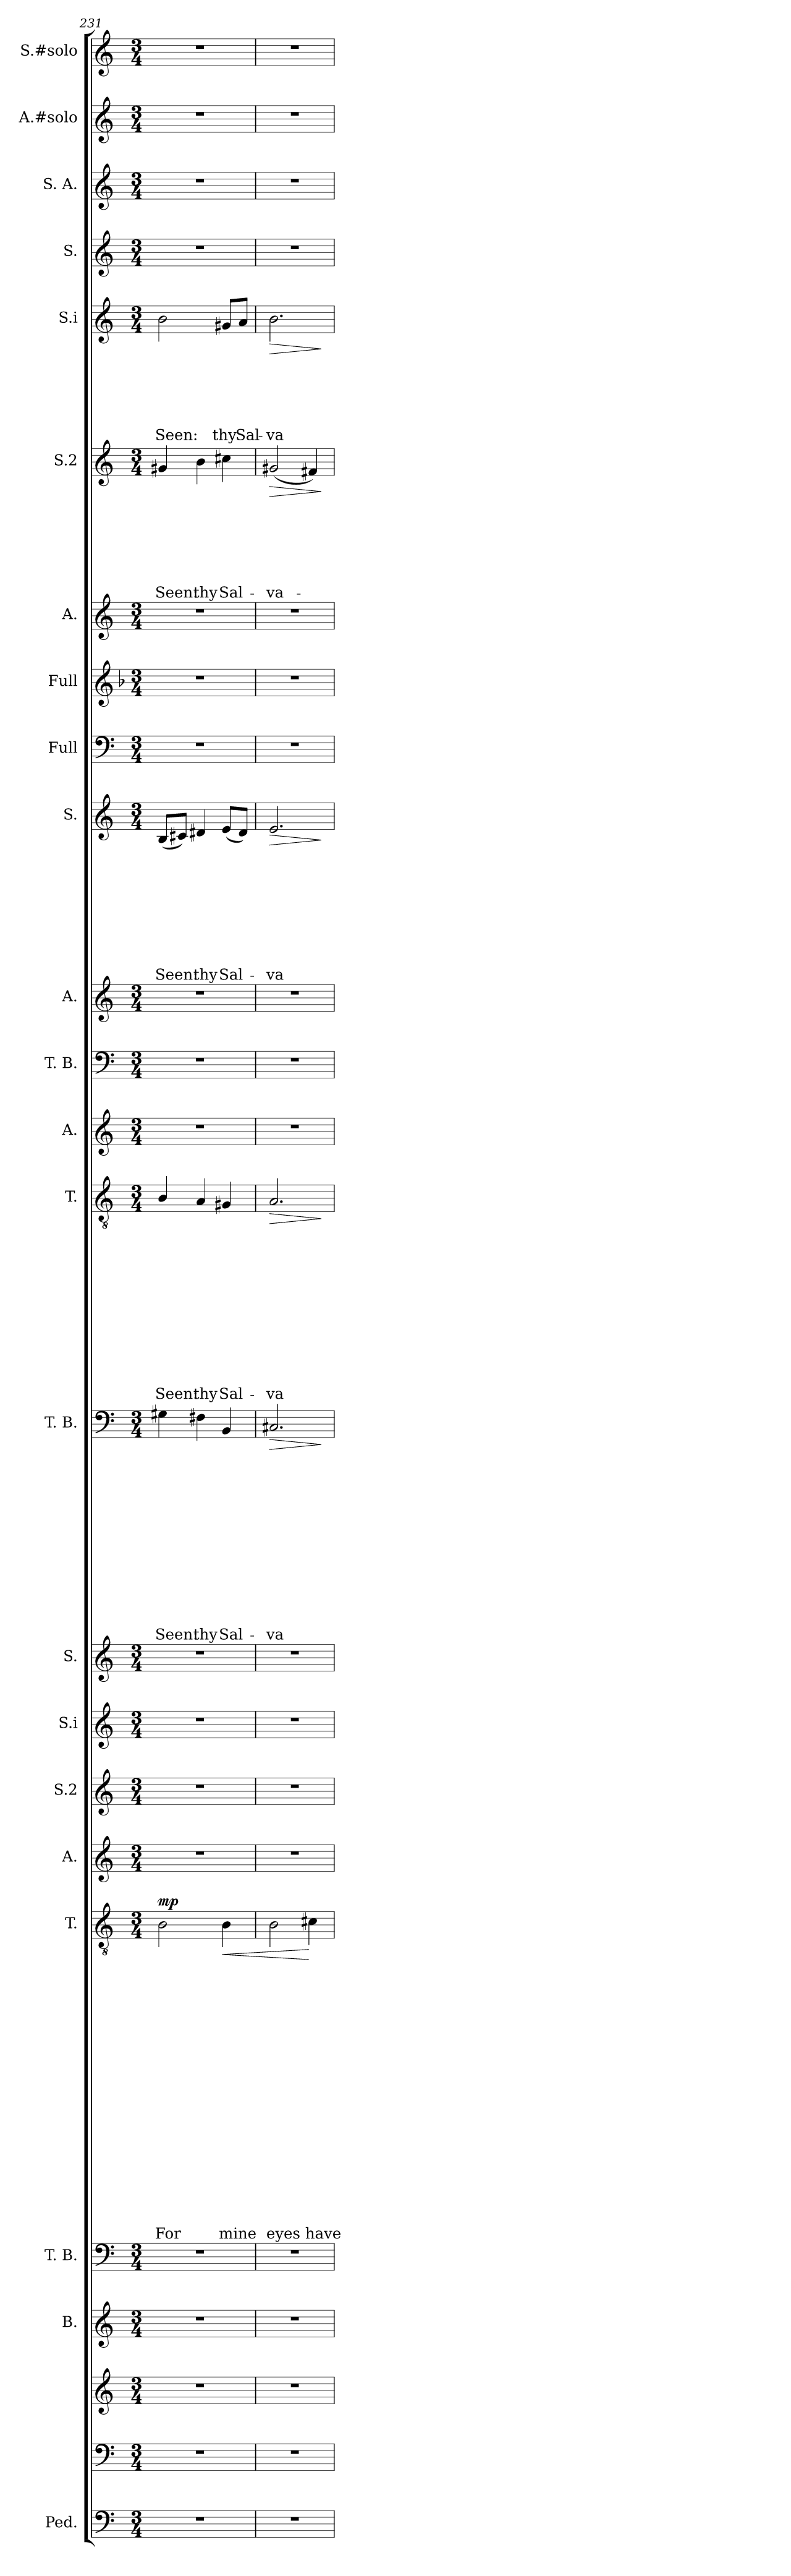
**kern	**kern	**kern	**kern	**kern	**kern	**text	**text	**text	**text	**text	**text	**text	**text	**text	**text	**text	**text	**text	**text	**text	**text	**text	**text	**text	**dynam	**kern	**kern	**kern	**kern	**kern	**text	**text	**text	**text	**text	**text	**text	**text	**text	**text	**text	**text	**text	**dynam	**kern	**text	**text	**text	**text	**text	**text	**text	**text	**text	**text	**text	**text	**dynam	**kern	**kern	**kern	**kern	**text	**text	**text	**text	**text	**text	**text	**text	**text	**dynam	**kern	**kern	**kern	**kern	**text	**text	**text	**text	**text	**text	**text	**dynam	**kern	**text	**text	**text	**text	**text	**text	**dynam	**kern	**kern	**kern	**kern
*part25	*part24	*part23	*part22	*part21	*part20	*part20	*part20	*part20	*part20	*part20	*part20	*part20	*part20	*part20	*part20	*part20	*part20	*part20	*part20	*part20	*part20	*part20	*part20	*part20	*part20	*part19	*part18	*part17	*part16	*part15	*part15	*part15	*part15	*part15	*part15	*part15	*part15	*part15	*part15	*part15	*part15	*part15	*part15	*part15	*part14	*part14	*part14	*part14	*part14	*part14	*part14	*part14	*part14	*part14	*part14	*part14	*part14	*part14	*part13	*part12	*part11	*part10	*part10	*part10	*part10	*part10	*part10	*part10	*part10	*part10	*part10	*part10	*part9	*part8	*part7	*part6	*part6	*part6	*part6	*part6	*part6	*part6	*part6	*part6	*part5	*part5	*part5	*part5	*part5	*part5	*part5	*part5	*part4	*part3	*part2	*part1
*staff25	*staff24	*staff23	*staff22	*staff21	*staff20	*staff20	*staff20	*staff20	*staff20	*staff20	*staff20	*staff20	*staff20	*staff20	*staff20	*staff20	*staff20	*staff20	*staff20	*staff20	*staff20	*staff20	*staff20	*staff20	*staff20	*staff19	*staff18	*staff17	*staff16	*staff15	*staff15	*staff15	*staff15	*staff15	*staff15	*staff15	*staff15	*staff15	*staff15	*staff15	*staff15	*staff15	*staff15	*staff15	*staff14	*staff14	*staff14	*staff14	*staff14	*staff14	*staff14	*staff14	*staff14	*staff14	*staff14	*staff14	*staff14	*staff14	*staff13	*staff12	*staff11	*staff10	*staff10	*staff10	*staff10	*staff10	*staff10	*staff10	*staff10	*staff10	*staff10	*staff10	*staff9	*staff8	*staff7	*staff6	*staff6	*staff6	*staff6	*staff6	*staff6	*staff6	*staff6	*staff6	*staff5	*staff5	*staff5	*staff5	*staff5	*staff5	*staff5	*staff5	*staff4	*staff3	*staff2	*staff1
*I"Ped.	*	*	*I"B.	*I"T. B.	*I"T.	*	*	*	*	*	*	*	*	*	*	*	*	*	*	*	*	*	*	*	*	*I"A.	*I"S.2	*I"S.i	*I"S.	*I"T. B.	*	*	*	*	*	*	*	*	*	*	*	*	*	*	*I"T.	*	*	*	*	*	*	*	*	*	*	*	*	*	*I"A.	*I"T. B.	*I"A.	*I"S.	*	*	*	*	*	*	*	*	*	*	*I"Full	*I"Full	*I"A.	*I"S.2	*	*	*	*	*	*	*	*	*I"S.i	*	*	*	*	*	*	*	*I"S.	*I"S. A.	*I"A.#solo	*I"S.#solo
*I'Ped.	*	*	*	*I'T. B.	*I'T.	*	*	*	*	*	*	*	*	*	*	*	*	*	*	*	*	*	*	*	*	*I'A.	*I'S.2	*I'S.i	*I'S.	*I'T. B.	*	*	*	*	*	*	*	*	*	*	*	*	*	*	*I'T.	*	*	*	*	*	*	*	*	*	*	*	*	*	*	*I'T. B.	*I'A.	*I'S.	*	*	*	*	*	*	*	*	*	*	*	*	*I'A.	*I'S.2	*	*	*	*	*	*	*	*	*I'S.i	*	*	*	*	*	*	*	*I'S.	*I'S. A.	*I'A.#solo	*I'S.#solo
*clefF4	*clefF4	*clefG2	*clefG2	*clefF4	*clefGv2	*	*	*	*	*	*	*	*	*	*	*	*	*	*	*	*	*	*	*	*	*clefG2	*clefG2	*clefG2	*clefG2	*clefF4	*	*	*	*	*	*	*	*	*	*	*	*	*	*	*clefGv2	*	*	*	*	*	*	*	*	*	*	*	*	*	*clefG2	*clefF4	*clefG2	*clefG2	*	*	*	*	*	*	*	*	*	*	*clefF4	*clefG2	*clefG2	*clefG2	*	*	*	*	*	*	*	*	*clefG2	*	*	*	*	*	*	*	*clefG2	*clefG2	*clefG2	*clefG2
*	*	*	*	*	*	*	*	*	*	*	*	*	*	*	*	*	*	*	*	*	*	*	*	*	*	*	*	*	*	*	*	*	*	*	*	*	*	*	*	*	*	*	*	*	*	*	*	*	*	*	*	*	*	*	*	*	*	*	*	*	*	*	*	*	*	*	*	*	*	*	*	*	*	*ITrd3c5	*	*	*	*	*	*	*	*	*	*	*	*	*	*	*	*	*	*	*	*	*	*
*k[]	*k[]	*k[]	*k[]	*k[]	*k[]	*	*	*	*	*	*	*	*	*	*	*	*	*	*	*	*	*	*	*	*	*k[]	*k[]	*k[]	*k[]	*k[]	*	*	*	*	*	*	*	*	*	*	*	*	*	*	*k[]	*	*	*	*	*	*	*	*	*	*	*	*	*	*k[]	*k[]	*k[]	*k[]	*	*	*	*	*	*	*	*	*	*	*k[]	*k[]	*k[]	*k[]	*	*	*	*	*	*	*	*	*k[]	*	*	*	*	*	*	*	*k[]	*k[]	*k[]	*k[]
*C:	*C:	*C:	*C:	*C:	*C:	*	*	*	*	*	*	*	*	*	*	*	*	*	*	*	*	*	*	*	*	*C:	*C:	*C:	*C:	*C:	*	*	*	*	*	*	*	*	*	*	*	*	*	*	*C:	*	*	*	*	*	*	*	*	*	*	*	*	*	*C:	*C:	*C:	*C:	*	*	*	*	*	*	*	*	*	*	*C:	*C:	*C:	*C:	*	*	*	*	*	*	*	*	*C:	*	*	*	*	*	*	*	*C:	*C:	*C:	*C:
*M3/4	*M3/4	*M3/4	*M3/4	*M3/4	*M3/4	*	*	*	*	*	*	*	*	*	*	*	*	*	*	*	*	*	*	*	*	*M3/4	*M3/4	*M3/4	*M3/4	*M3/4	*	*	*	*	*	*	*	*	*	*	*	*	*	*	*M3/4	*	*	*	*	*	*	*	*	*	*	*	*	*	*M3/4	*M3/4	*M3/4	*M3/4	*	*	*	*	*	*	*	*	*	*	*M3/4	*M3/4	*M3/4	*M3/4	*	*	*	*	*	*	*	*	*M3/4	*	*	*	*	*	*	*	*M3/4	*M3/4	*M3/4	*M3/4
=231	=231	=231	=231	=231	=231	=231	=231	=231	=231	=231	=231	=231	=231	=231	=231	=231	=231	=231	=231	=231	=231	=231	=231	=231	=231	=231	=231	=231	=231	=231	=231	=231	=231	=231	=231	=231	=231	=231	=231	=231	=231	=231	=231	=231	=231	=231	=231	=231	=231	=231	=231	=231	=231	=231	=231	=231	=231	=231	=231	=231	=231	=231	=231	=231	=231	=231	=231	=231	=231	=231	=231	=231	=231	=231	=231	=231	=231	=231	=231	=231	=231	=231	=231	=231	=231	=231	=231	=231	=231	=231	=231	=231	=231	=231	=231	=231
!	!	!	!	!	!	!	!	!	!	!	!	!	!	!	!	!	!	!	!	!	!	!	!	!LO:LY:b	!LO:DY:a	!	!	!	!	!	!	!	!	!	!	!	!	!	!	!	!	!	!LO:LY:b	!	!	!	!	!	!	!	!	!	!	!	!	!	!LO:LY:b	!	!	!	!	!	!	!	!	!	!	!	!	!	!LO:LY:b	!	!	!	!	!	!	!	!	!	!	!	!LO:LY:b	!	!	!	!	!	!	!	!LO:LY:b	!	!	!	!	!
2.r	2.r	2.r	2.r	2.r	2B\	.	.	.	.	.	.	.	.	.	.	.	.	.	.	.	.	.	.	For	mp	2.r	2.r	2.r	2.r	4G#X\	.	.	.	.	.	.	.	.	.	.	.	.	Seen:	.	4B/	.	.	.	.	.	.	.	.	.	.	.	Seen:	.	2.r	2.r	2.r	(<8B/L	.	.	.	.	.	.	.	.	Seen:	.	2.r	2.r	2.r	4g#X/	.	.	.	.	.	.	Seen:	.	2b\	.	.	.	.	.	Seen:	.	2.r	2.r	2.r	2.r
.	.	.	.	.	.	.	.	.	.	.	.	.	.	.	.	.	.	.	.	.	.	.	.	.	.	.	.	.	.	.	.	.	.	.	.	.	.	.	.	.	.	.	.	.	.	.	.	.	.	.	.	.	.	.	.	.	.	.	.	.	.	8c#X/J)	.	.	.	.	.	.	.	.	.	.	.	.	.	.	.	.	.	.	.	.	.	.	.	.	.	.	.	.	.	.	.	.	.	.
!	!	!	!	!	!	!	!	!	!	!	!	!	!	!	!	!	!	!	!	!	!	!	!	!	!	!	!	!	!	!	!	!	!	!	!	!	!	!	!	!	!	!	!LO:LY:b	!	!	!	!	!	!	!	!	!	!	!	!	!	!LO:LY:b	!	!	!	!	!	!	!	!	!	!	!	!	!	!LO:LY:b	!	!	!	!	!	!	!	!	!	!	!	!LO:LY:b	!	!	!	!	!	!	!	!	!	!	!	!	!
.	.	.	.	.	.	.	.	.	.	.	.	.	.	.	.	.	.	.	.	.	.	.	.	.	.	.	.	.	.	4F#X\	.	.	.	.	.	.	.	.	.	.	.	.	thy	.	4A/	.	.	.	.	.	.	.	.	.	.	.	thy	.	.	.	.	4d#X/	.	.	.	.	.	.	.	.	thy	.	.	.	.	4b\	.	.	.	.	.	.	thy	.	.	.	.	.	.	.	.	.	.	.	.	.
!	!	!	!	!	!	!	!	!	!	!	!	!	!	!	!	!	!	!	!	!	!	!	!	!LO:LY:b	!LO:HP:b	!	!	!	!	!	!	!	!	!	!	!	!	!	!	!	!	!	!LO:LY:b	!	!	!	!	!	!	!	!	!	!	!	!	!	!LO:LY:b	!	!	!	!	!	!	!	!	!	!	!	!	!	!LO:LY:b	!	!	!	!	!	!	!	!	!	!	!	!LO:LY:b	!	!	!	!	!	!	!	!LO:LY:b	!	!	!	!	!
.	.	.	.	.	4B\	.	.	.	.	.	.	.	.	.	.	.	.	.	.	.	.	.	.	mine	<	.	.	.	.	4BB/	.	.	.	.	.	.	.	.	.	.	.	.	Sal-	.	4G#X/	.	.	.	.	.	.	.	.	.	.	.	Sal-	.	.	.	.	(<8e/L	.	.	.	.	.	.	.	.	Sal-	.	.	.	.	4cc#X\	.	.	.	.	.	.	Sal-	.	8g#X/L	.	.	.	.	.	thy	.	.	.	.	.
!	!	!	!	!	!	!	!	!	!	!	!	!	!	!	!	!	!	!	!	!	!	!	!	!	!	!	!	!	!	!	!	!	!	!	!	!	!	!	!	!	!	!	!	!	!	!	!	!	!	!	!	!	!	!	!	!	!	!	!	!	!	!	!	!	!	!	!	!	!	!	!	!	!	!	!	!	!	!	!	!	!	!	!	!	!	!	!	!	!	!	!LO:LY:b	!	!	!	!	!
.	.	.	.	.	.	.	.	.	.	.	.	.	.	.	.	.	.	.	.	.	.	.	.	.	.	.	.	.	.	.	.	.	.	.	.	.	.	.	.	.	.	.	.	.	.	.	.	.	.	.	.	.	.	.	.	.	.	.	.	.	.	8d#/J)	.	.	.	.	.	.	.	.	.	.	.	.	.	.	.	.	.	.	.	.	.	.	8a/J	.	.	.	.	.	Sal-	.	.	.	.	.
=232	=232	=232	=232	=232	=232	=232	=232	=232	=232	=232	=232	=232	=232	=232	=232	=232	=232	=232	=232	=232	=232	=232	=232	=232	=232	=232	=232	=232	=232	=232	=232	=232	=232	=232	=232	=232	=232	=232	=232	=232	=232	=232	=232	=232	=232	=232	=232	=232	=232	=232	=232	=232	=232	=232	=232	=232	=232	=232	=232	=232	=232	=232	=232	=232	=232	=232	=232	=232	=232	=232	=232	=232	=232	=232	=232	=232	=232	=232	=232	=232	=232	=232	=232	=232	=232	=232	=232	=232	=232	=232	=232	=232	=232	=232	=232	=232
!	!	!	!	!	!	!	!	!	!	!	!	!	!	!	!	!	!	!	!	!	!	!	!	!LO:LY:b	!	!	!	!	!	!	!	!	!	!	!	!	!	!	!	!	!	!	!LO:LY:b	!LO:HP:b	!	!	!	!	!	!	!	!	!	!	!	!	!LO:LY:b	!LO:HP:b	!	!	!	!	!	!	!	!	!	!	!	!	!LO:LY:b	!LO:HP:b	!	!	!	!	!	!	!	!	!	!	!LO:LY:b	!LO:HP:b	!	!	!	!	!	!	!LO:LY:b	!LO:HP:b	!	!	!	!
2.r	2.r	2.r	2.r	2.r	2B\	.	.	.	.	.	.	.	.	.	.	.	.	.	.	.	.	.	.	eyes	.	2.r	2.r	2.r	2.r	2.C#X/	.	.	.	.	.	.	.	.	.	.	.	.	-va-	>	2.A/	.	.	.	.	.	.	.	.	.	.	.	-va-	>	2.r	2.r	2.r	2.e/	.	.	.	.	.	.	.	.	-va-	>	2.r	2.r	2.r	(<2g#X/	.	.	.	.	.	.	-va-	>	2.b\	.	.	.	.	.	-va-	>	2.r	2.r	2.r	2.r
!	!	!	!	!	!	!	!	!	!	!	!	!	!	!	!	!	!	!	!	!	!	!	!	!LO:LY:b	!	!	!	!	!	!	!	!	!	!	!	!	!	!	!	!	!	!	!	!	!	!	!	!	!	!	!	!	!	!	!	!	!	!	!	!	!	!	!	!	!	!	!	!	!	!	!	!	!	!	!	!	!	!	!	!	!	!	!	!	!	!	!	!	!	!	!	!	!	!	!	!
.	.	.	.	.	4c#X\	.	.	.	.	.	.	.	.	.	.	.	.	.	.	.	.	.	.	have	[	.	.	.	.	.	.	.	.	.	.	.	.	.	.	.	.	.	.	.	.	.	.	.	.	.	.	.	.	.	.	.	.	.	.	.	.	.	.	.	.	.	.	.	.	.	.	.	.	.	.	4f#X/)	.	.	.	.	.	.	.	.	.	.	.	.	.	.	.	.	.	.	.	.
.	.	.	.	.	.	.	.	.	.	.	.	.	.	.	.	.	.	.	.	.	.	.	.	.	.	.	.	.	.	.	.	.	.	.	.	.	.	.	.	.	.	.	.	]	.	.	.	.	.	.	.	.	.	.	.	.	.	]	.	.	.	.	.	.	.	.	.	.	.	.	.	]	.	.	.	.	.	.	.	.	.	.	.	]	.	.	.	.	.	.	.	]	.	.	.	.
=	=	=	=	=	=	=	=	=	=	=	=	=	=	=	=	=	=	=	=	=	=	=	=	=	=	=	=	=	=	=	=	=	=	=	=	=	=	=	=	=	=	=	=	=	=	=	=	=	=	=	=	=	=	=	=	=	=	=	=	=	=	=	=	=	=	=	=	=	=	=	=	=	=	=	=	=	=	=	=	=	=	=	=	=	=	=	=	=	=	=	=	=	=	=	=	=
*-	*-	*-	*-	*-	*-	*-	*-	*-	*-	*-	*-	*-	*-	*-	*-	*-	*-	*-	*-	*-	*-	*-	*-	*-	*-	*-	*-	*-	*-	*-	*-	*-	*-	*-	*-	*-	*-	*-	*-	*-	*-	*-	*-	*-	*-	*-	*-	*-	*-	*-	*-	*-	*-	*-	*-	*-	*-	*-	*-	*-	*-	*-	*-	*-	*-	*-	*-	*-	*-	*-	*-	*-	*-	*-	*-	*-	*-	*-	*-	*-	*-	*-	*-	*-	*-	*-	*-	*-	*-	*-	*-	*-	*-	*-	*-	*-
